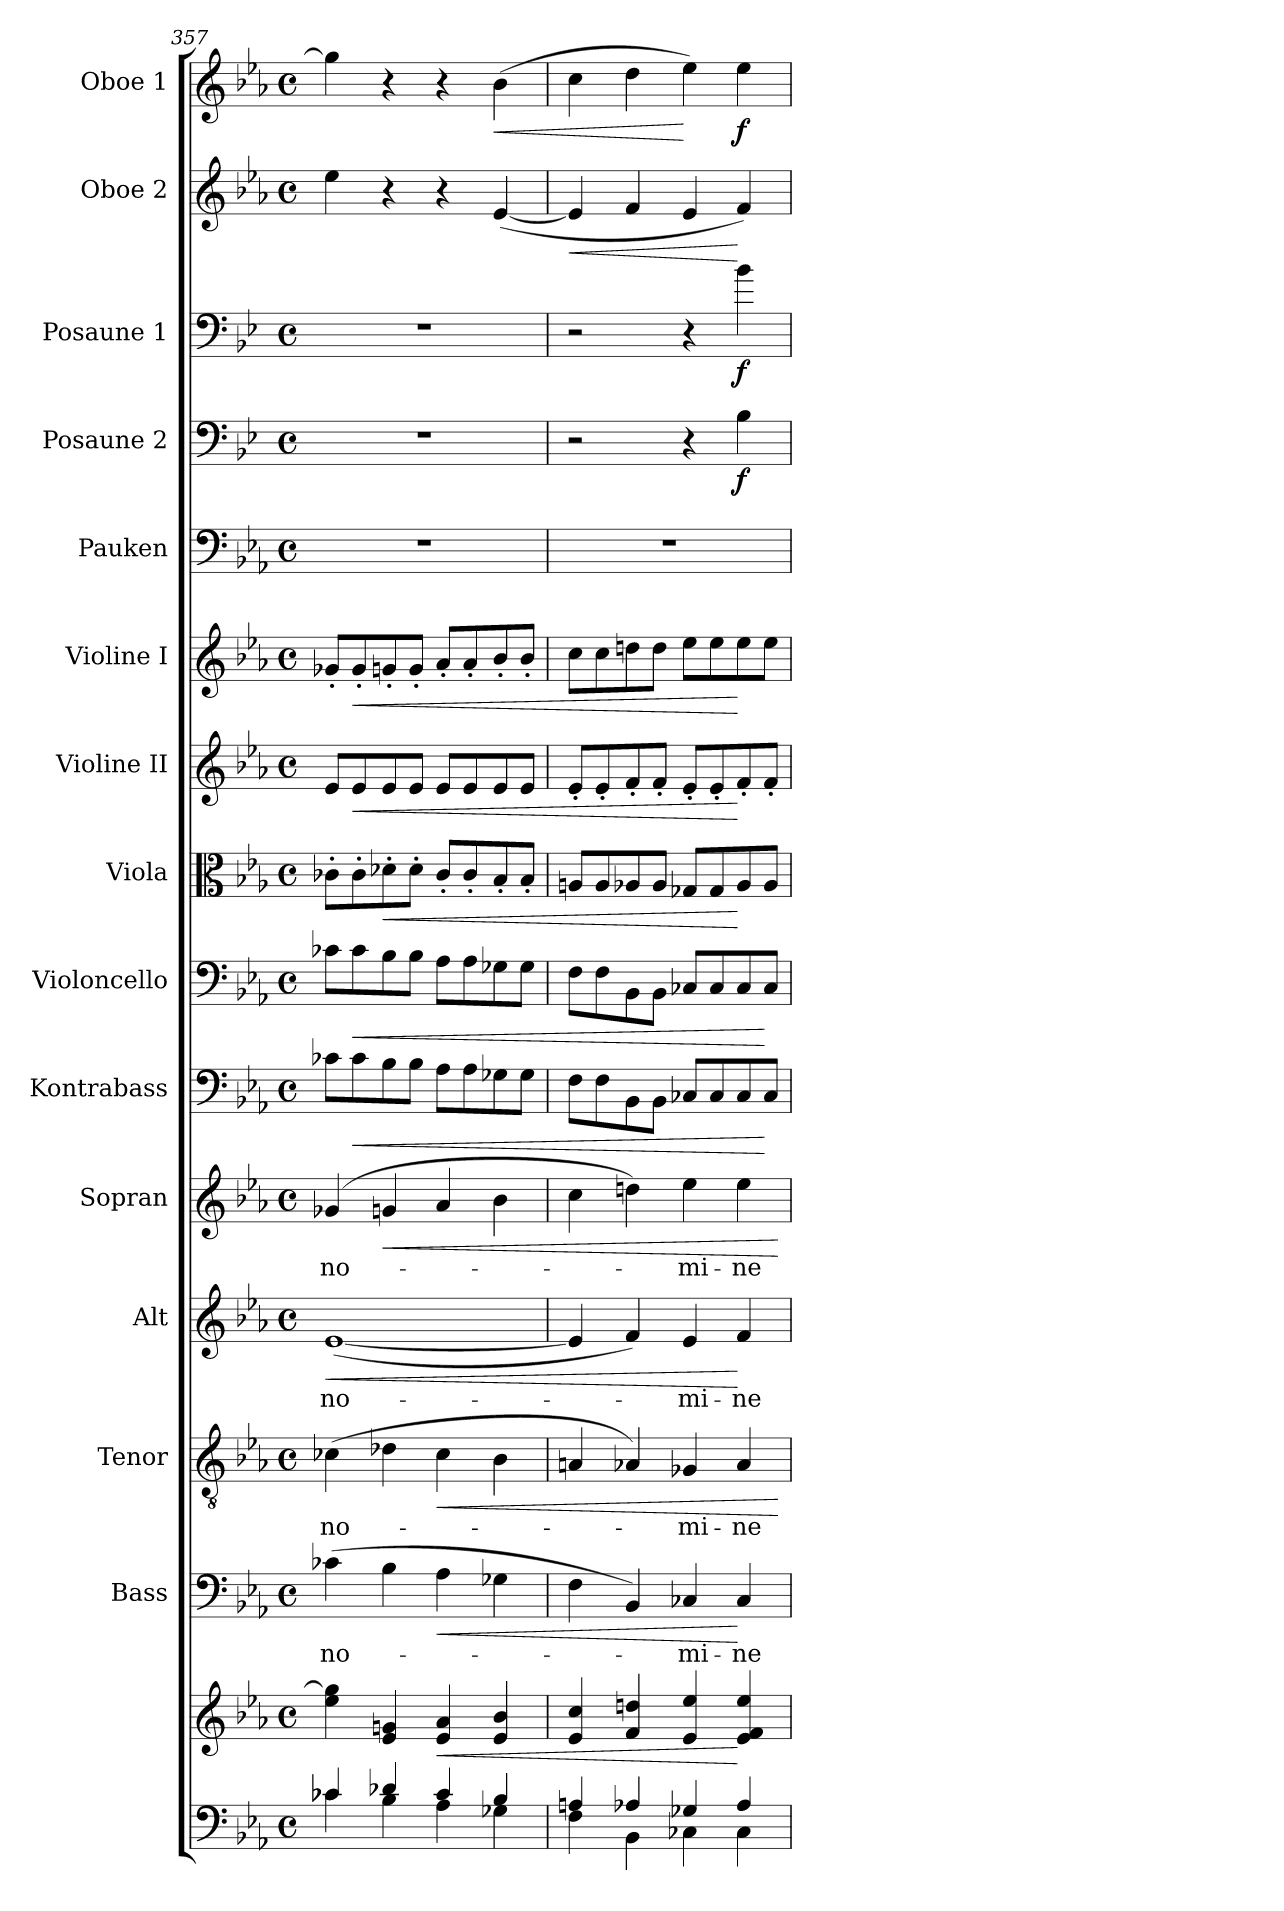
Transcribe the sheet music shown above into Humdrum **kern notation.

**kern	**kern	**dynam	**kern	**text	**dynam	**kern	**text	**dynam	**kern	**text	**dynam	**kern	**text	**dynam	**kern	**dynam	**kern	**dynam	**kern	**dynam	**kern	**dynam	**kern	**dynam	**kern	**kern	**dynam	**kern	**dynam	**kern	**dynam	**kern	**dynam
*part15	*part15	*part15	*part14	*part14	*part14	*part13	*part13	*part13	*part12	*part12	*part12	*part11	*part11	*part11	*part10	*part10	*part9	*part9	*part8	*part8	*part7	*part7	*part6	*part6	*part5	*part4	*part4	*part3	*part3	*part2	*part2	*part1	*part1
*staff16	*staff15	*staff15/16	*staff14	*staff14	*staff14	*staff13	*staff13	*staff13	*staff12	*staff12	*staff12	*staff11	*staff11	*staff11	*staff10	*staff10	*staff9	*staff9	*staff8	*staff8	*staff7	*staff7	*staff6	*staff6	*staff5	*staff4	*staff4	*staff3	*staff3	*staff2	*staff2	*staff1	*staff1
*	*	*	*I"Bass	*	*	*I"Tenor	*	*	*I"Alt	*	*	*I"Sopran	*	*	*I"Kontrabass	*	*I"Violoncello	*	*I"Viola	*	*I"Violine II	*	*I"Violine I	*	*I"Pauken	*I"Posaune 2	*	*I"Posaune 1	*	*I"Oboe 2	*	*I"Oboe 1	*
*	*	*	*I'B.	*	*	*I'T.	*	*	*I'A.	*	*	*I'S.	*	*	*I'Kb.	*	*I'Vc.	*	*I'Vla.	*	*I'Vl. II	*	*I'Vl. I	*	*I'Pk.	*I'Pos. 2	*	*I'Pos. 1	*	*I'Ob. 2	*	*I'Ob. 1	*
*clefF4	*clefG2	*	*clefF4	*	*	*clefGv2	*	*	*clefG2	*	*	*clefG2	*	*	*clefF4	*	*clefF4	*	*clefC3	*	*clefG2	*	*clefG2	*	*clefF4	*clefF4	*	*clefF4	*	*clefG2	*	*clefG2	*
*	*	*	*	*	*	*	*	*	*	*	*	*	*	*	*ITrd7c12	*	*	*	*	*	*	*	*	*	*	*ITrd4c7	*	*ITrd4c7	*	*	*	*	*
*k[b-e-a-]	*k[b-e-a-]	*	*k[b-e-a-]	*	*	*k[b-e-a-]	*	*	*k[b-e-a-]	*	*	*k[b-e-a-]	*	*	*k[b-e-a-]	*	*k[b-e-a-]	*	*k[b-e-a-]	*	*k[b-e-a-]	*	*k[b-e-a-]	*	*k[b-e-a-]	*k[b-e-a-]	*	*k[b-e-a-]	*	*k[b-e-a-]	*	*k[b-e-a-]	*
*E-:	*E-:	*	*E-:	*	*	*E-:	*	*	*E-:	*	*	*E-:	*	*	*E-:	*	*E-:	*	*E-:	*	*E-:	*	*E-:	*	*E-:	*E-:	*	*E-:	*	*E-:	*	*E-:	*
*M4/4	*M4/4	*	*M4/4	*	*	*M4/4	*	*	*M4/4	*	*	*M4/4	*	*	*M4/4	*	*M4/4	*	*M4/4	*	*M4/4	*	*M4/4	*	*M4/4	*M4/4	*	*M4/4	*	*M4/4	*	*M4/4	*
*met(c)	*met(c)	*	*met(c)	*	*	*met(c)	*	*	*met(c)	*	*	*met(c)	*	*	*met(c)	*	*met(c)	*	*met(c)	*	*met(c)	*	*met(c)	*	*met(c)	*met(c)	*	*met(c)	*	*met(c)	*	*met(c)	*
=357	=357	=357	=357	=357	=357	=357	=357	=357	=357	=357	=357	=357	=357	=357	=357	=357	=357	=357	=357	=357	=357	=357	=357	=357	=357	=357	=357	=357	=357	=357	=357	=357	=357
*^	*	*	*	*	*	*	*	*	*	*	*	*	*	*	*	*	*	*	*	*	*	*	*	*	*	*	*	*	*	*	*	*	*
!	!	!	!	!	!LO:LY:b	!	!	!LO:LY:b	!	!	!LO:LY:b	!LO:HP:b	!	!LO:LY:b	!	!	!	!	!	!	!	!	!	!	!	!	!	!	!	!	!	!	!	!
4c-X/	4c-\	4ee-\ 4gg-\]	.	(>4c-X\	no-	.	(>4c-X\	no-	.	(<[1e-	no-	<	(4g-X/	no-	.	8C-X\L	.	8c-X\L	.	8c-X'>\L	.	8e-/L	.	8g-X'</L	.	1r	1r	.	1r	.	4ee-\	.	4gg-\]	.
!	!	!	!	!	!	!	!	!	!	!	!	!	!	!	!	!	!LO:HP:b	!	!LO:HP:b	!	!	!	!LO:HP:b	!	!LO:HP:b	!	!	!	!	!	!	!	!	!
.	.	.	.	.	.	.	.	.	.	.	.	.	.	.	.	8C-\	<	8c-\	<	8c-'>\	.	8e-/	<	8g-'</	<	.	.	.	.	.	.	.	.	.
!	!	!	!	!	!	!	!	!	!	!	!	!	!	!	!LO:HP:b	!	!	!	!	!	!LO:HP:b	!	!	!	!	!	!	!	!	!	!	!	!	!
4d-X/	4B-\	4e-/ 4gn/	.	4B-\	.	.	4d-X\	.	.	.	.	.	4gn/	.	<	8BB-\	.	8B-\	.	8d-X'>\	<	8e-/	.	8gn'</	.	.	.	.	.	.	4r	.	4r	.
.	.	.	.	.	.	.	.	.	.	.	.	.	.	.	.	8BB-\J	.	8B-\J	.	8d-'>\J	.	8e-/J	.	8g'</J	.	.	.	.	.	.	.	.	.	.
!	!	!	!LO:HP:b	!	!	!LO:HP:b	!	!	!LO:HP:b	!	!	!	!	!	!	!	!	!	!	!	!	!	!	!	!	!	!	!	!	!	!	!	!	!
4c-/	4A-\	4e-/ 4a-/	<	4A-\	.	<	4c-\	.	<	.	.	.	4a-/	.	.	8AA-\L	.	8A-\L	.	8c-'</L	.	8e-/L	.	8a-'</L	.	.	.	.	.	.	4r	.	4r	.
.	.	.	.	.	.	.	.	.	.	.	.	.	.	.	.	8AA-\	.	8A-\	.	8c-'</	.	8e-/	.	8a-'</	.	.	.	.	.	.	.	.	.	.
!	!	!	!	!	!	!	!	!	!	!	!	!	!	!	!	!	!	!	!	!	!	!	!	!	!	!	!	!	!	!	!	!	!	!LO:HP:b
4B-/	4G-X\	4e-/ 4b-/	.	4G-X\	.	.	4B-\	.	.	.	.	.	4b-\	.	.	8GG-X\	.	8G-X\	.	8B-'</	.	8e-/	.	8b-'</	.	.	.	.	.	.	(<[4e-/	.	(>4b-\	<
.	.	.	.	.	.	.	.	.	.	.	.	.	.	.	.	8GG-\J	.	8G-\J	.	8B-'</J	.	8e-/J	.	8b-'</J	.	.	.	.	.	.	.	.	.	.
=358	=358	=358	=358	=358	=358	=358	=358	=358	=358	=358	=358	=358	=358	=358	=358	=358	=358	=358	=358	=358	=358	=358	=358	=358	=358	=358	=358	=358	=358	=358	=358	=358	=358	=358
!	!	!	!	!	!	!	!	!	!	!	!	!	!	!	!	!	!	!	!	!	!	!	!	!	!	!	!	!	!	!	!	!LO:HP:b	!	!
4An/	4F\	4e-/ 4cc/	.	4F\	.	.	4An/	.	.	4e-/]	.	.	4cc\	.	.	8FF\L	.	8F\L	.	8An/L	.	8e-'</L	.	8cc\L	.	1r	2r	.	2r	.	4e-/]	<	4cc\	.
.	.	.	.	.	.	.	.	.	.	.	.	.	.	.	.	8FF\	.	8F\	.	8A/	.	8e-'</	.	8cc\	.	.	.	.	.	.	.	.	.	.
4A-X/	4BB-\	4f/ 4ddn/	.	4BB-/)	.	.	4A-X/)	.	.	4f/)	.	.	4ddn\)	.	.	8BBB-\	.	8BB-\	.	8A-X/	.	8f'</	.	8ddn\	.	.	.	.	.	.	4f/	.	4dd\	.
.	.	.	.	.	.	.	.	.	.	.	.	.	.	.	.	8BBB-\J	.	8BB-\J	.	8A-/J	.	8f'</J	.	8dd\J	.	.	.	.	.	.	.	.	.	.
!	!	!	!	!	!LO:LY:b	!	!	!LO:LY:b	!	!	!LO:LY:b	!	!	!LO:LY:b	!	!	!	!	!	!	!	!	!	!	!	!	!	!	!	!	!	!	!	!
4G-X/	4C-X\	4e-/ 4ee-/	.	4C-X/	-mi-	.	4G-X/	-mi-	.	4e-/	-mi-	.	4ee-\	-mi-	.	8CC-X/L	.	8C-X/L	.	8G-X/L	.	8e-'</L	.	8ee-\L	.	.	4r	.	4r	.	4e-/	.	4ee-\)	[
.	.	.	.	.	.	.	.	.	.	.	.	.	.	.	.	8CC-/	.	8C-/	.	8G-/	.	8e-'</	.	8ee-\	.	.	.	.	.	.	.	.	.	.
!	!	!	!	!	!LO:LY:b	!	!	!LO:LY:b	!	!	!LO:LY:b	!	!	!LO:LY:b	!	!	!	!	!	!	!	!	!	!	!	!	!	!LO:DY:b	!	!LO:DY:b	!	!	!	!LO:DY:b
4A-/	4C-\	4e-/ 4f/ 4ee-/	[	4C-/	-ne	[	4A-/	-ne	.	4f/	-ne	[	4ee-\	-ne	.	8CC-/	.	8C-/	.	8A-/	[	8f'</	[	8ee-\	[	.	4E-\	f	4e-\	f	4f/)	[	4ee-\	f
.	.	.	.	.	.	.	.	.	.	.	.	.	.	.	.	8CC-/J	[	8C-/J	[	8A-/J	.	8f'</J	.	8ee-\J	.	.	.	.	.	.	.	.	.	.
*v	*v	*	*	*	*	*	*	*	*	*	*	*	*	*	*	*	*	*	*	*	*	*	*	*	*	*	*	*	*	*	*	*	*	*
.	.	.	.	.	.	.	.	[	.	.	.	.	.	[	.	.	.	.	.	.	.	.	.	.	.	.	.	.	.	.	.	.	.
=	=	=	=	=	=	=	=	=	=	=	=	=	=	=	=	=	=	=	=	=	=	=	=	=	=	=	=	=	=	=	=	=	=
*-	*-	*-	*-	*-	*-	*-	*-	*-	*-	*-	*-	*-	*-	*-	*-	*-	*-	*-	*-	*-	*-	*-	*-	*-	*-	*-	*-	*-	*-	*-	*-	*-	*-
